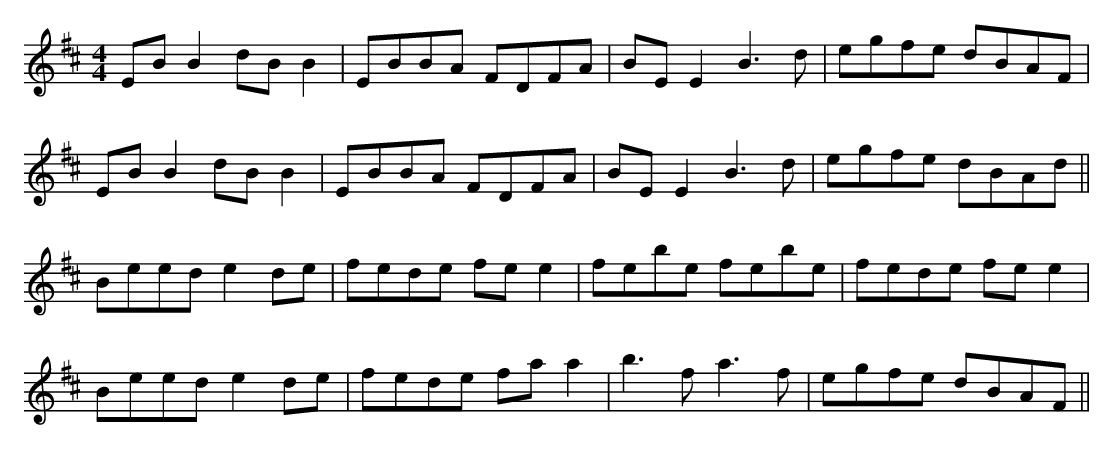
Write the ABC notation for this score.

X:1
M:4/4
K:Edor
EBB2 dBB2|EBBA FDFA|BE E2 B3d|egfe dBAF|
EBB2 dBB2|EBBA FDFA|BE E2 B3d|egfe dBAd||
Beed e2 de|fede fe e2|febe febe|fede fe e2|
Beed e2 de|fede fa a2|b3f a3f|egfe dBAF||
